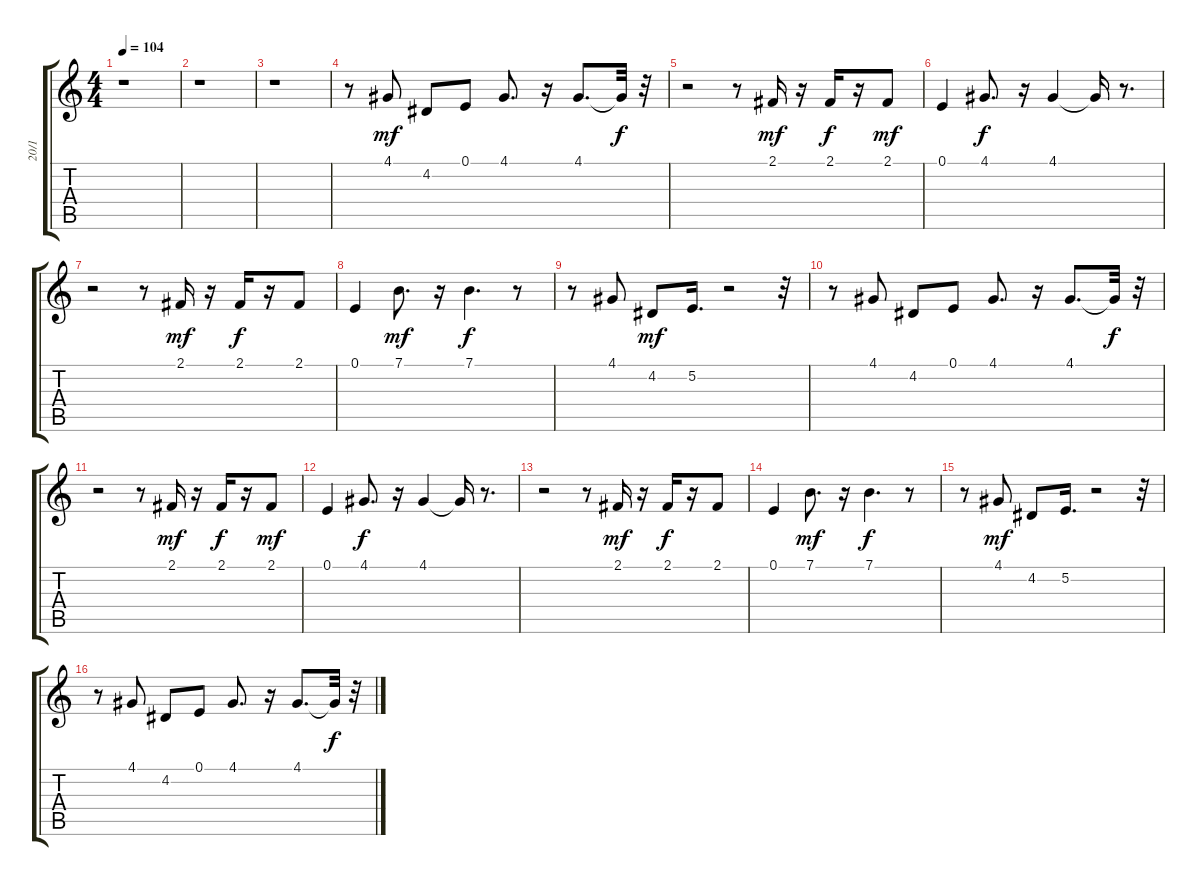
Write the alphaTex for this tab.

\track ("20/1" "20/1") {instrument churchorgan}
\staff {score tabs}
\tuning (E4 B3 G3 D3 A2 E2) {hide}
\ts (4 4)
\tempo 104
\clef g2
\ks c
r.1{dy f} |
r.1 |
r.1 |
r.8 4.1.8{dy mf instrument overdrivenguitar} 4.2.8 0.1.8 4.1.8{d} r.16 4.1.8{d} 4.1{t}.32{dy f} r.32 |
r.2 r.8 2.1.16{dy mf} r.16 2.1.16{dy f} r.16 2.1.8{dy mf} |
0.1.4 4.1.8{d dy f} r.16 4.1.4 4.1{t}.16 r.8{d} |
r.2 r.8 2.1.16{dy mf} r.16 2.1.16{dy f} r.16 2.1.8 |
0.1.4 7.1.8{d dy mf} r.16 7.1.4{d dy f} r.8 |
r.8 4.1.8 4.2.8{dy mf} 5.2.16{d} r.2 r.32 |
r.8 4.1.8 4.2.8 0.1.8 4.1.8{d} r.16 4.1.8{d} 4.1{t}.32{dy f} r.32 |
r.2 r.8 2.1.16{dy mf} r.16 2.1.16{dy f} r.16 2.1.8{dy mf} |
0.1.4 4.1.8{d dy f} r.16 4.1.4 4.1{t}.16 r.8{d} |
r.2 r.8 2.1.16{dy mf} r.16 2.1.16{dy f} r.16 2.1.8 |
0.1.4 7.1.8{d dy mf} r.16 7.1.4{d dy f} r.8 |
r.8 4.1.8{dy mf} 4.2.8 5.2.16{d} r.2 r.32 |
r.8 4.1.8 4.2.8 0.1.8 4.1.8{d} r.16 4.1.8{d} 4.1{t}.32{dy f} r.32
